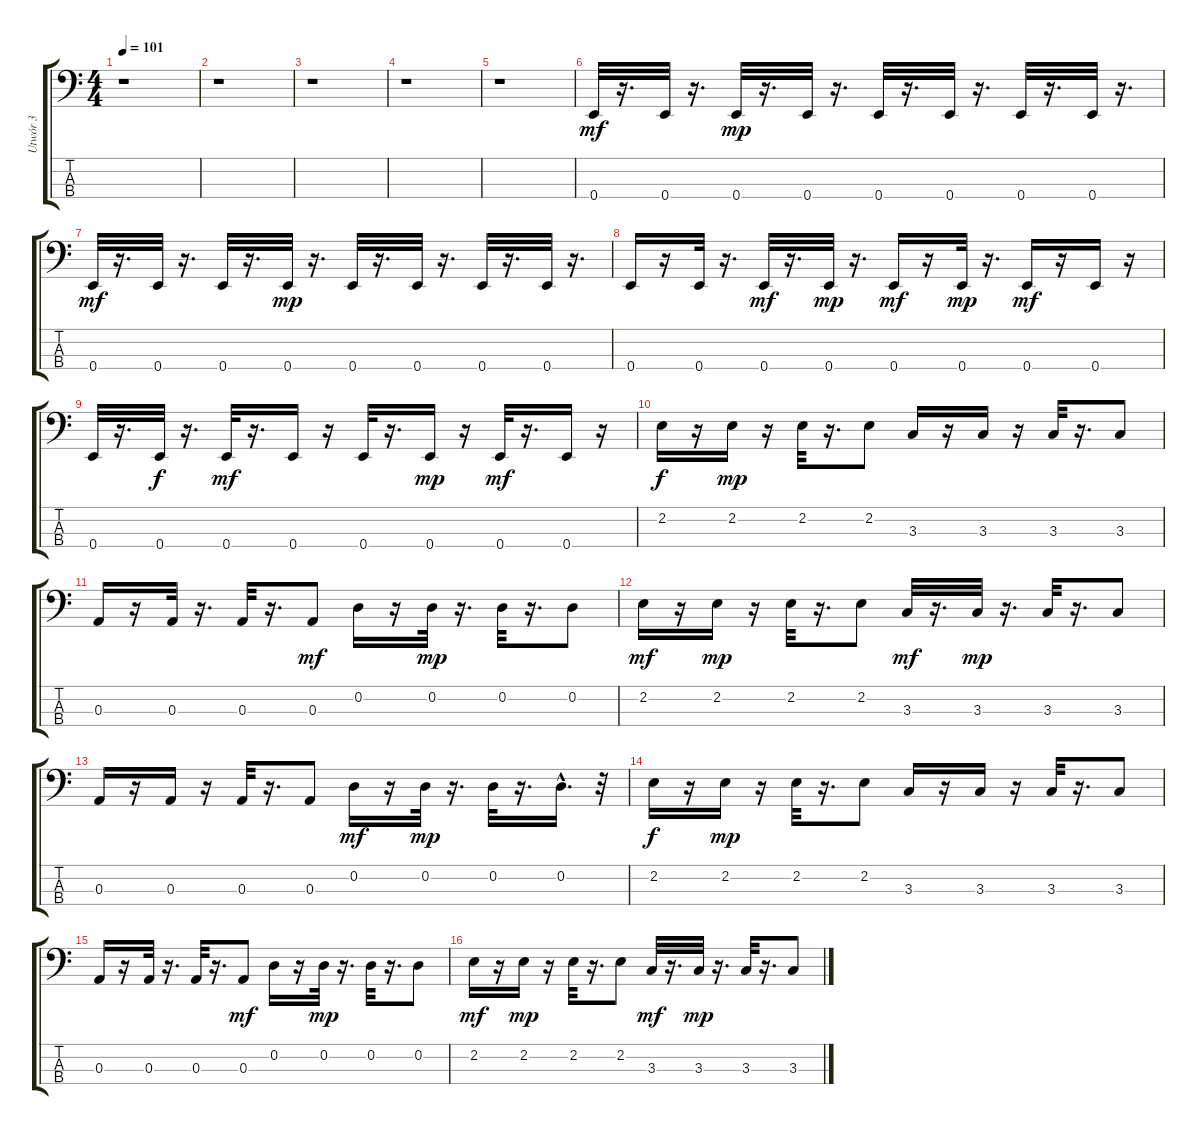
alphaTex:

\track ("Utwór 3" "Utwór 3") {instrument electricbassfinger}
\staff {score tabs}
\tuning (G2 D2 A1 E1) {hide}
\ts (4 4)
\tempo 101
\clef f4
\ks c
r.1{dy mf instrument electricbassfinger} |
r.1 |
r.1 |
r.1 |
r.1 |
0.4.32 r.16{d} 0.4.32 r.16{d} 0.4.32{dy mp} r.16{d} 0.4.32 r.16{d} 0.4.32 r.16{d} 0.4.32 r.16{d} 0.4.32 r.16{d} 0.4.32 r.16{d} |
0.4.32{dy mf} r.16{d} 0.4.32 r.16{d} 0.4.32 r.16{d} 0.4.32{dy mp} r.16{d} 0.4.32 r.16{d} 0.4.32 r.16{d} 0.4.32 r.16{d} 0.4.32 r.16{d} |
0.4.16 r.16 0.4.32 r.16{d} 0.4.32{dy mf} r.16{d} 0.4.32{dy mp} r.16{d} 0.4.16{dy mf} r.16 0.4.32{dy mp} r.16{d} 0.4.16{dy mf} r.16 0.4.16 r.16 |
0.4.32 r.16{d} 0.4.32{dy f} r.16{d} 0.4.32{dy mf} r.16{d} 0.4.16 r.16 0.4.32 r.16{d} 0.4.16{dy mp} r.16 0.4.32{dy mf} r.16{d} 0.4.16 r.16 |
2.2.16{dy f} r.16 2.2.16{dy mp} r.16 2.2.32 r.16{d} 2.2.8 3.3.16 r.16 3.3.16 r.16 3.3.32 r.16{d} 3.3.8 |
0.3.16 r.16 0.3.32 r.16{d} 0.3.32 r.16{d} 0.3.8{dy mf} 0.2.16 r.16 0.2.32{dy mp} r.16{d} 0.2.32 r.16{d} 0.2.8 |
2.2.16{dy mf} r.16 2.2.16{dy mp} r.16 2.2.32 r.16{d} 2.2.8 3.3.32{dy mf} r.16{d} 3.3.32{dy mp} r.16{d} 3.3.32 r.16{d} 3.3.8 |
0.3.16 r.16 0.3.16 r.16 0.3.32 r.16{d} 0.3.8 0.2.16{dy mf} r.16 0.2.32{dy mp} r.16{d} 0.2.32 r.16{d} 0.2{hac}.16{d} r.32 |
2.2.16{dy f} r.16 2.2.16{dy mp} r.16 2.2.32 r.16{d} 2.2.8 3.3.16 r.16 3.3.16 r.16 3.3.32 r.16{d} 3.3.8 |
0.3.16 r.16 0.3.32 r.16{d} 0.3.32 r.16{d} 0.3.8{dy mf} 0.2.16 r.16 0.2.32{dy mp} r.16{d} 0.2.32 r.16{d} 0.2.8 |
2.2.16{dy mf} r.16 2.2.16{dy mp} r.16 2.2.32 r.16{d} 2.2.8 3.3.32{dy mf} r.16{d} 3.3.32{dy mp} r.16{d} 3.3.32 r.16{d} 3.3.8
